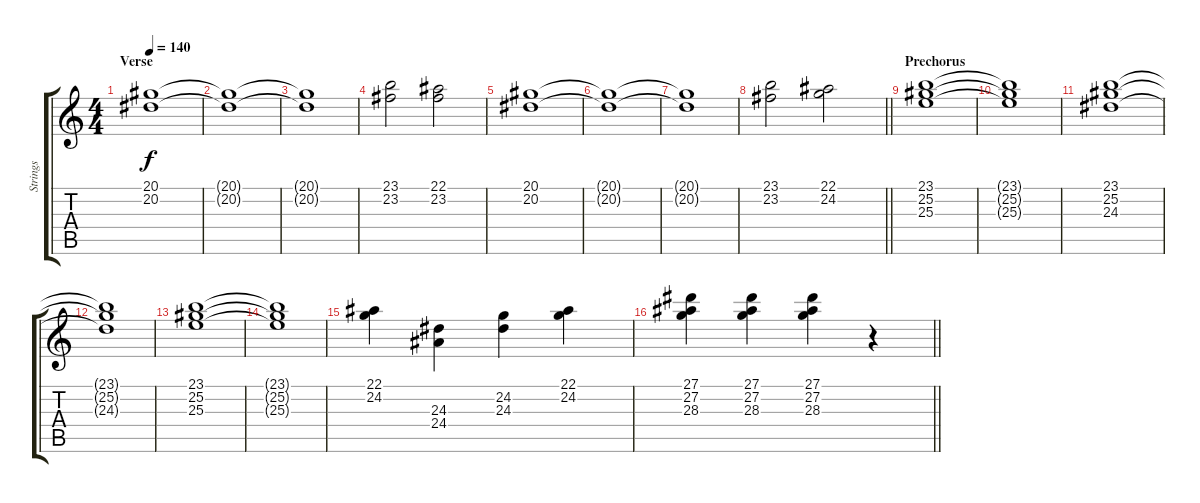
\track ("Strings" "Strings") {instrument stringensemble1}
\staff {score tabs}
\tuning (C4 G3 Eb3 Bb2 F2 C2) {hide}
\ts (4 4)
\section ("" "Verse")
\tempo 140
\clef g2
\ks c
(20.1 20.2).1{dy f} |
(20.1{t} 20.2{t}).1 |
(20.1{t} 20.2{t}).1 |
(23.1 23.2).2 (22.1 23.2).2 |
(20.1 20.2).1 |
(20.1{t} 20.2{t}).1 |
(20.1{t} 20.2{t}).1 |
\barLineRight lightlight
(23.1 23.2).2 (22.1 24.2).2 |
\section ("" "Prechorus")
(23.1 25.2 25.3).1 |
(23.1{t} 25.2{t} 25.3{t}).1 |
(23.1 25.2 24.3).1 |
(23.1{t} 25.2{t} 24.3{t}).1 |
(23.1 25.2 25.3).1 |
(23.1{t} 25.2{t} 25.3{t}).1 |
(22.1 24.2).4 (24.3 24.4).4 (24.2 24.3).4 (22.1 24.2).4 |
\barLineRight lightlight
(27.1 27.2 28.3).4 (27.1 27.2 28.3).4 (27.1 27.2 28.3).4 r.4
